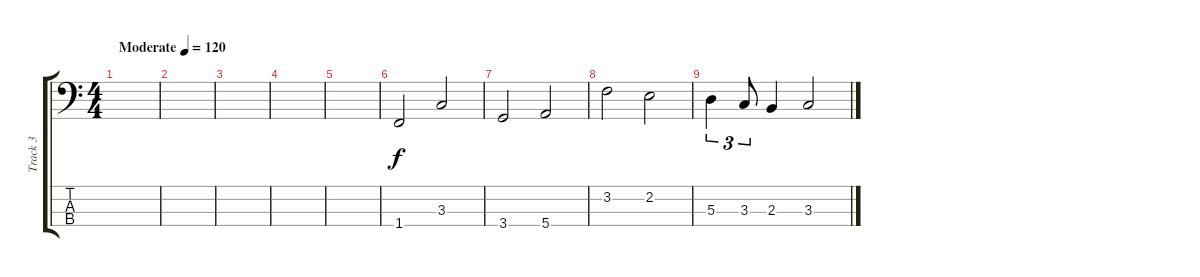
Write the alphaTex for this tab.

\track ("Track 3" "Track 3") {instrument electricbassfinger}
\staff {score tabs}
\tuning (G2 D2 A1 E1) {hide}
\ts (4 4)
\tempo (120 "Moderate")
\clef f4
\ks c
|
|
|
|
|
1.4.2 3.3.2 |
3.4.2 5.4.2 |
3.2.2 2.2.2 |
5.3.4{tu (3 2)} 3.3.8{tu (3 2)} 2.3.4 3.3.2
